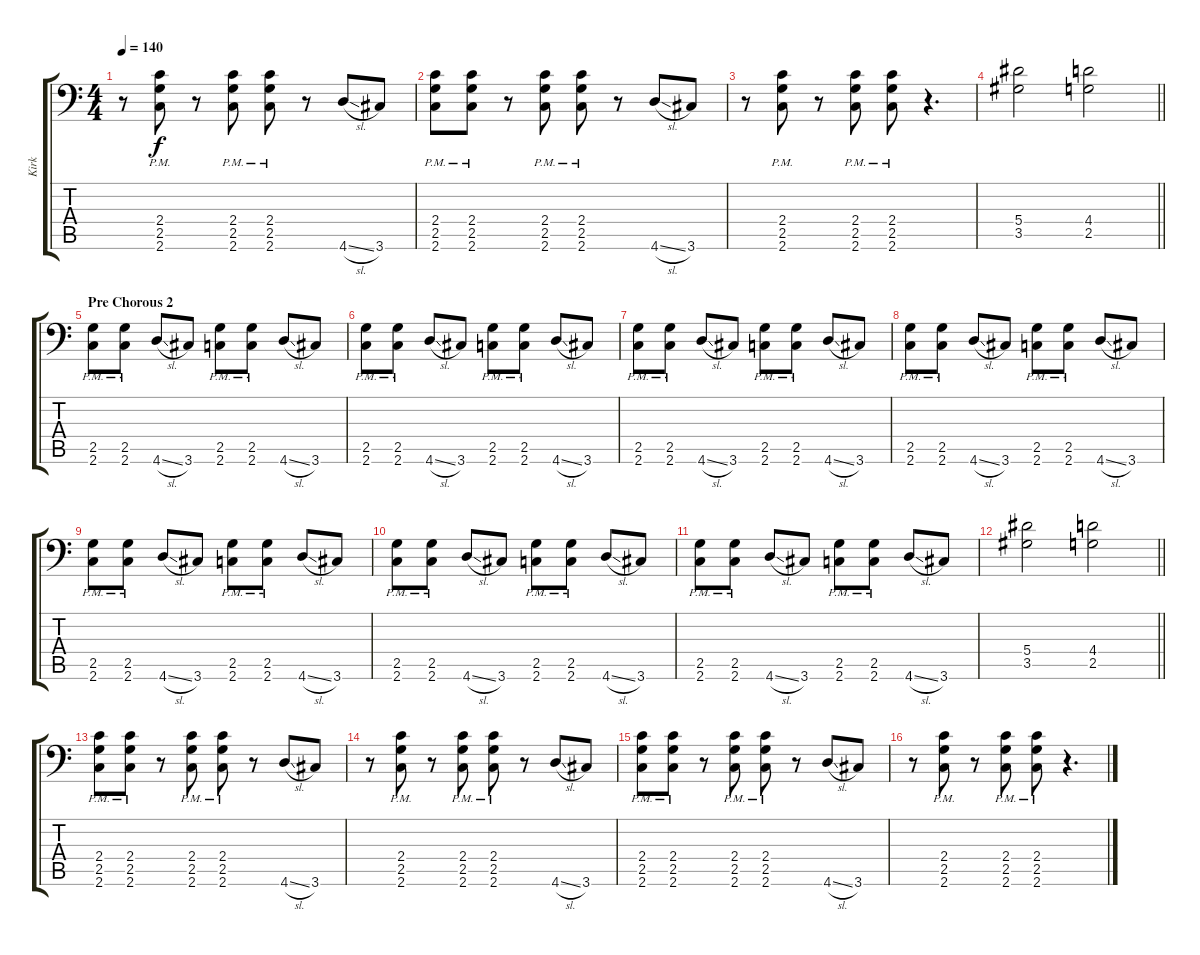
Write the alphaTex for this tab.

\track ("Kirk" "Kirk") {instrument distortionguitar}
\staff {score tabs}
\tuning (C4 G3 Eb3 Bb2 F2 Bb1) {hide}
\ts (4 4)
\tempo 140
\clef f4
\ks c
r.8{dy f} (2.4{pm} 2.5{pm} 2.6{pm}).8 r.8 (2.4{pm} 2.5{pm} 2.6{pm}).8 (2.4{pm} 2.5{pm} 2.6{pm}).8 r.8 4.6{sl}.8 3.6.8 |
(2.4{pm} 2.5{pm} 2.6{pm}).8 (2.4{pm} 2.5{pm} 2.6{pm}).8 r.8 (2.4{pm} 2.5{pm} 2.6{pm}).8 (2.4{pm} 2.5{pm} 2.6{pm}).8 r.8 4.6{sl}.8 3.6.8 |
r.8 (2.4{pm} 2.5{pm} 2.6{pm}).8 r.8 (2.4{pm} 2.5{pm} 2.6{pm}).8 (2.4{pm} 2.5{pm} 2.6{pm}).8 r.4{d} |
\barLineRight lightlight
(5.4 3.5).2 (4.4 2.5).2 |
\section ("" "Pre Chorous 2")
(2.5{pm} 2.6{pm}).8 (2.5{pm} 2.6{pm}).8 4.6{sl}.8 3.6.8 (2.5{pm} 2.6{pm}).8 (2.5{pm} 2.6{pm}).8 4.6{sl}.8 3.6.8 |
(2.5{pm} 2.6{pm}).8 (2.5{pm} 2.6{pm}).8 4.6{sl}.8 3.6.8 (2.5{pm} 2.6{pm}).8 (2.5{pm} 2.6{pm}).8 4.6{sl}.8 3.6.8 |
(2.5{pm} 2.6{pm}).8 (2.5{pm} 2.6{pm}).8 4.6{sl}.8 3.6.8 (2.5{pm} 2.6{pm}).8 (2.5{pm} 2.6{pm}).8 4.6{sl}.8 3.6.8 |
(2.5{pm} 2.6{pm}).8 (2.5{pm} 2.6{pm}).8 4.6{sl}.8 3.6.8 (2.5{pm} 2.6{pm}).8 (2.5{pm} 2.6{pm}).8 4.6{sl}.8 3.6.8 |
(2.5{pm} 2.6{pm}).8 (2.5{pm} 2.6{pm}).8 4.6{sl}.8 3.6.8 (2.5{pm} 2.6{pm}).8 (2.5{pm} 2.6{pm}).8 4.6{sl}.8 3.6.8 |
(2.5{pm} 2.6{pm}).8 (2.5{pm} 2.6{pm}).8 4.6{sl}.8 3.6.8 (2.5{pm} 2.6{pm}).8 (2.5{pm} 2.6{pm}).8 4.6{sl}.8 3.6.8 |
(2.5{pm} 2.6{pm}).8 (2.5{pm} 2.6{pm}).8 4.6{sl}.8 3.6.8 (2.5{pm} 2.6{pm}).8 (2.5{pm} 2.6{pm}).8 4.6{sl}.8 3.6.8 |
\barLineRight lightlight
(5.4 3.5).2 (4.4 2.5).2 |
\section ("" "")
(2.4{pm} 2.5{pm} 2.6{pm}).8 (2.4{pm} 2.5{pm} 2.6{pm}).8 r.8 (2.4{pm} 2.5{pm} 2.6{pm}).8 (2.4{pm} 2.5{pm} 2.6{pm}).8 r.8 4.6{sl}.8 3.6.8 |
r.8 (2.4{pm} 2.5{pm} 2.6{pm}).8 r.8 (2.4{pm} 2.5{pm} 2.6{pm}).8 (2.4{pm} 2.5{pm} 2.6{pm}).8 r.8 4.6{sl}.8 3.6.8 |
(2.4{pm} 2.5{pm} 2.6{pm}).8 (2.4{pm} 2.5{pm} 2.6{pm}).8 r.8 (2.4{pm} 2.5{pm} 2.6{pm}).8 (2.4{pm} 2.5{pm} 2.6{pm}).8 r.8 4.6{sl}.8 3.6.8 |
r.8 (2.4{pm} 2.5{pm} 2.6{pm}).8 r.8 (2.4{pm} 2.5{pm} 2.6{pm}).8 (2.4{pm} 2.5{pm} 2.6{pm}).8 r.4{d}
